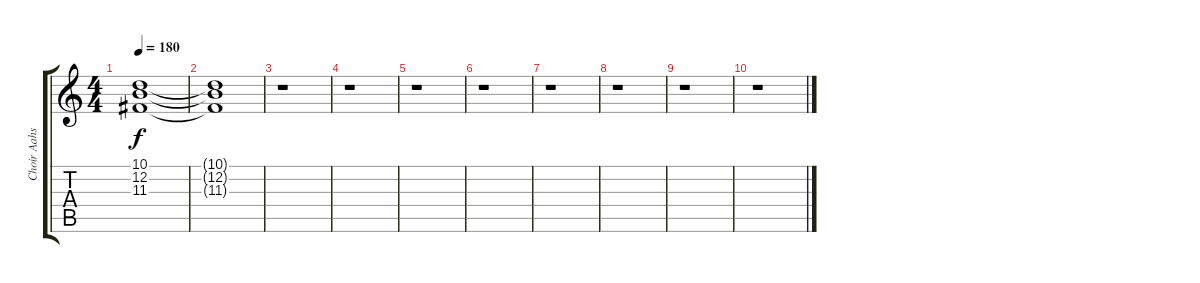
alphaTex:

\track ("Choir Aahs" "Choir Aahs") {instrument choiraahs}
\staff {score tabs}
\tuning (E4 B3 G3 D3 A2 E2) {hide}
\ts (4 4)
\tempo 180
\clef g2
\ks c
(10.1 12.2 11.3).1{dy f} |
(10.1{t} 12.2{t} 11.3{t}).1 |
r.1 |
r.1 |
r.1 |
r.1 |
r.1 |
r.1 |
r.1 |
r.1
